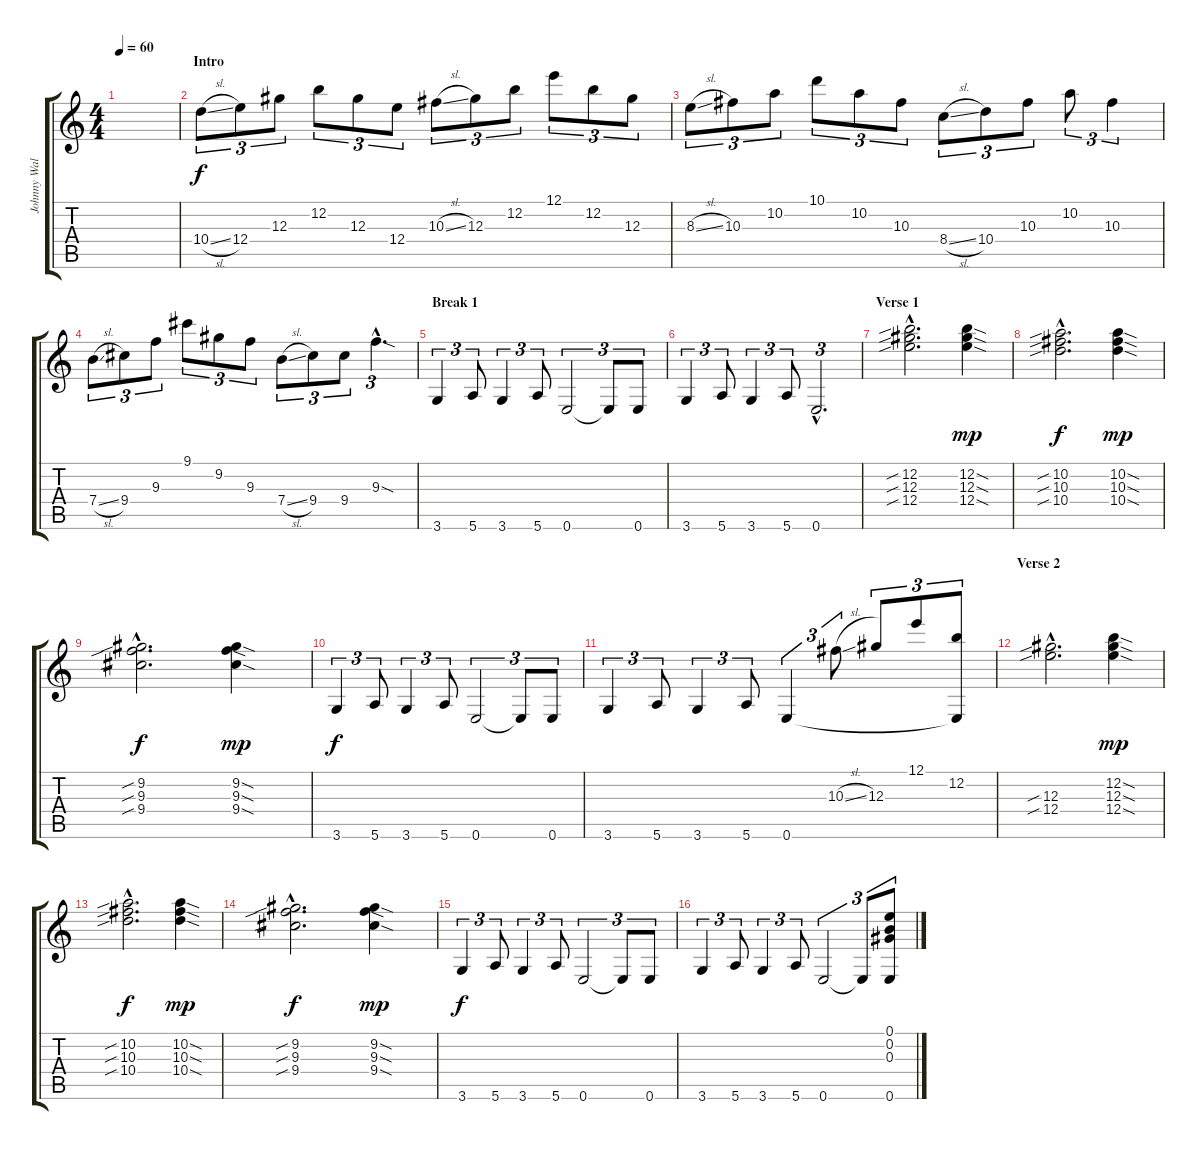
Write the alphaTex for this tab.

\track ("Johnny Walker (slide guitar)" "Johnny Wal") {instrument overdrivenguitar}
\staff {score tabs}
\tuning (E4 B3 Ab3 E3 B2 E2) {hide}
\ts (4 4)
\tempo 60
\clef g2
\ks c
|
\section ("" "Intro")
10.4{sl}.8{tu (3 2)} 12.4.8{tu (3 2)} 12.3.8{tu (3 2)} 12.2.8{tu (3 2)} 12.3.8{tu (3 2)} 12.4.8{tu (3 2)} 10.3{sl}.8{tu (3 2)} 12.3.8{tu (3 2)} 12.2.8{tu (3 2)} 12.1.8{tu (3 2)} 12.2.8{tu (3 2)} 12.3.8{tu (3 2)} |
8.3{sl}.8{tu (3 2)} 10.3.8{tu (3 2)} 10.2.8{tu (3 2)} 10.1.8{tu (3 2)} 10.2.8{tu (3 2)} 10.3.8{tu (3 2)} 8.4{sl}.8{tu (3 2)} 10.4.8{tu (3 2)} 10.3.8{tu (3 2)} 10.2.8{tu (3 2)} 10.3.4{tu (3 2)} |
7.4{sl}.8{tu (3 2)} 9.4.8{tu (3 2)} 9.3.8{tu (3 2)} 9.1.8{tu (3 2)} 9.2.8{tu (3 2)} 9.3.8{tu (3 2)} 7.4{sl}.8{tu (3 2)} 9.4.8{tu (3 2)} 9.4.8{tu (3 2)} 9.3{sod hac}.4{d tu (3 2)} |
\section ("" "Break 1")
3.6.4{tu (3 2)} 5.6.8{tu (3 2)} 3.6.4{tu (3 2)} 5.6.8{tu (3 2)} 0.6.2{tu (3 2)} 0.6{t}.8{tu (3 2)} 0.6.8{tu (3 2)} |
3.6.4{tu (3 2)} 5.6.8{tu (3 2)} 3.6.4{tu (3 2)} 5.6.8{tu (3 2)} 0.6{hac}.2{d tu (3 2)} |
\section ("" "Verse 1")
(12.2{sib hac} 12.3{sib hac} 12.4{sib hac}).2{d} (12.2{sod} 12.3{sod} 12.4{sod}).4{dy mp} |
(10.2{sib hac} 10.3{sib hac} 10.4{sib hac}).2{d dy f} (10.2{sod} 10.3{sod} 10.4{sod}).4{dy mp} |
(9.2{sib hac} 9.3{sib hac} 9.4{sib hac}).2{d dy f} (9.2{sod} 9.3{sod} 9.4{sod}).4{dy mp} |
3.6.4{tu (3 2) dy f} 5.6.8{tu (3 2)} 3.6.4{tu (3 2)} 5.6.8{tu (3 2)} 0.6.2{tu (3 2)} 0.6{t}.8{tu (3 2)} 0.6.8{tu (3 2)} |
3.6.4{tu (3 2)} 5.6.8{tu (3 2)} 3.6.4{tu (3 2)} 5.6.8{tu (3 2)} 0.6.4{tu (3 2)} 10.3{sl}.8{tu (3 2)} 12.3.8{tu (3 2)} 12.1.8{tu (3 2)} (12.2 0.6{t}).8{tu (3 2)} |
\section ("" "Verse 2")
(12.3{sib hac} 12.4{sib hac}).2{d volume 7} (12.2{sod} 12.3{sod} 12.4{sod}).4{dy mp} |
(10.2{sib hac} 10.3{sib hac} 10.4{sib hac}).2{d dy f} (10.2{sod} 10.3{sod} 10.4{sod}).4{dy mp} |
(9.2{sib hac} 9.3{sib hac} 9.4{sib hac}).2{d dy f} (9.2{sod} 9.3{sod} 9.4{sod}).4{dy mp} |
3.6.4{tu (3 2) dy f volume 10} 5.6.8{tu (3 2)} 3.6.4{tu (3 2)} 5.6.8{tu (3 2)} 0.6.2{tu (3 2)} 0.6{t}.8{tu (3 2)} 0.6.8{tu (3 2)} |
3.6.4{tu (3 2)} 5.6.8{tu (3 2)} 3.6.4{tu (3 2)} 5.6.8{tu (3 2)} 0.6.2{tu (3 2)} 0.6{t}.8{tu (3 2)} (0.1{ss} 0.2{ss} 0.3{ss} 0.6).8{tu (3 2)}
